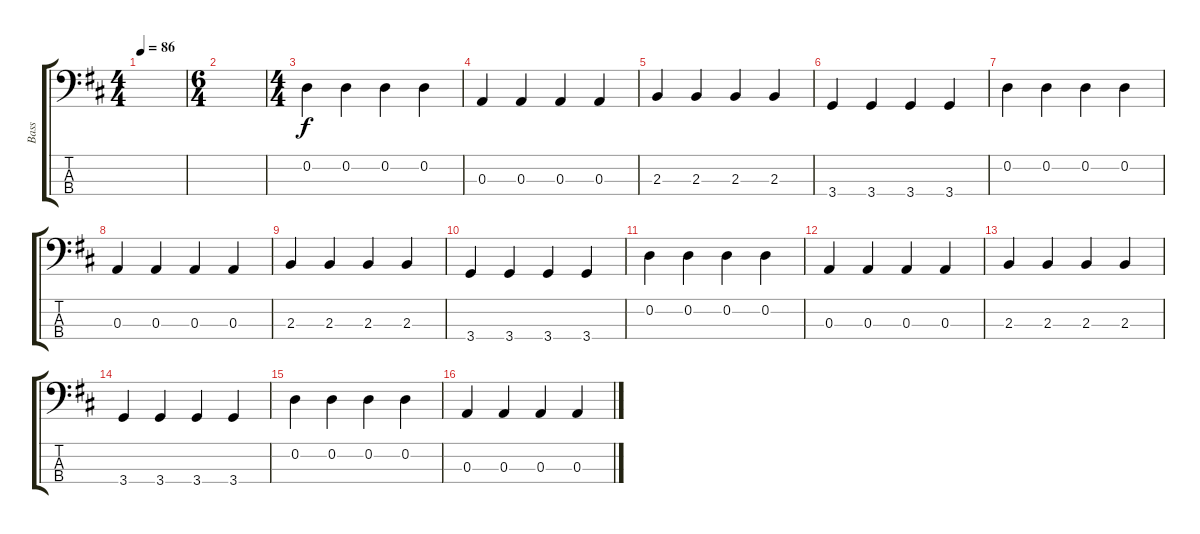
\track ("Bass" "Bass") {instrument electricbassfinger}
\staff {score tabs}
\tuning (G2 D2 A1 E1) {hide}
\ts (4 4)
\tempo 86
\clef f4
\ks d
|
\ts (6 4)
|
\ts (4 4)
0.2.4 0.2.4 0.2.4 0.2.4 |
0.3.4 0.3.4 0.3.4 0.3.4 |
2.3.4 2.3.4 2.3.4 2.3.4 |
3.4.4 3.4.4 3.4.4 3.4.4 |
0.2.4 0.2.4 0.2.4 0.2.4 |
0.3.4 0.3.4 0.3.4 0.3.4 |
2.3.4 2.3.4 2.3.4 2.3.4 |
3.4.4 3.4.4 3.4.4 3.4.4 |
0.2.4 0.2.4 0.2.4 0.2.4 |
0.3.4 0.3.4 0.3.4 0.3.4 |
2.3.4 2.3.4 2.3.4 2.3.4 |
3.4.4 3.4.4 3.4.4 3.4.4 |
0.2.4 0.2.4 0.2.4 0.2.4 |
0.3.4 0.3.4 0.3.4 0.3.4
